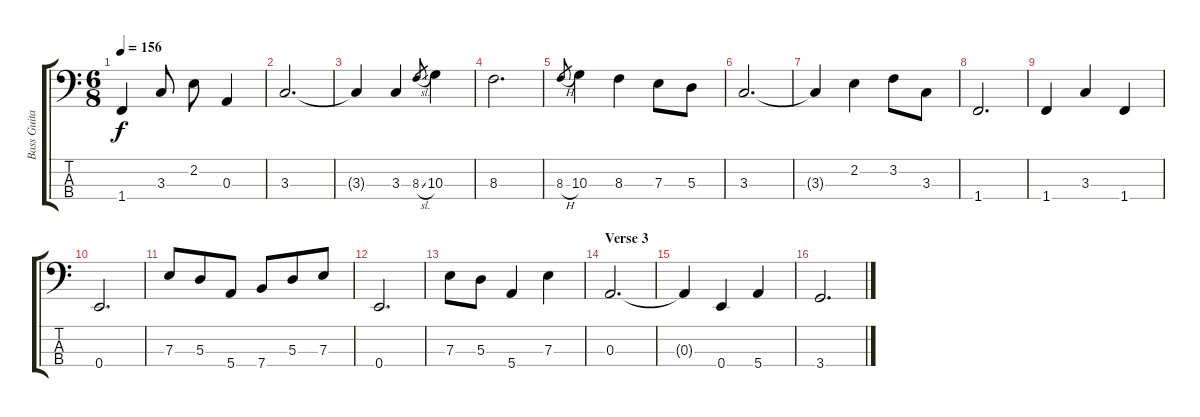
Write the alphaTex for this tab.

\track ("Bass Guitar" "Bass Guita") {instrument electricbassfinger}
\staff {score tabs}
\tuning (G2 D2 A1 E1) {hide}
\ts (6 8)
\tempo 156
\clef f4
\ks c
1.4{t}.4{dy f} 3.3.8 2.2.8 0.3.4 |
3.3.2{d} |
3.3{t}.4 3.3.4 8.3{sl}.8{gr} 10.3.4 |
8.3.2{d} |
8.3{h}.8{gr} 10.3.4 8.3.4 7.3.8 5.3.8 |
3.3.2{d} |
3.3{t}.4 2.2.4 3.2.8 3.3.8 |
1.4.2{d} |
1.4.4 3.3.4 1.4.4 |
0.4.2{d} |
7.3.8 5.3.8 5.4.8 7.4.8 5.3.8 7.3.8 |
0.4.2{d} |
7.3.8 5.3.8 5.4.4 7.3.4 |
\section ("" "Verse 3")
0.3.2{d} |
0.3{t}.4 0.4.4 5.4.4 |
3.4.2{d}
